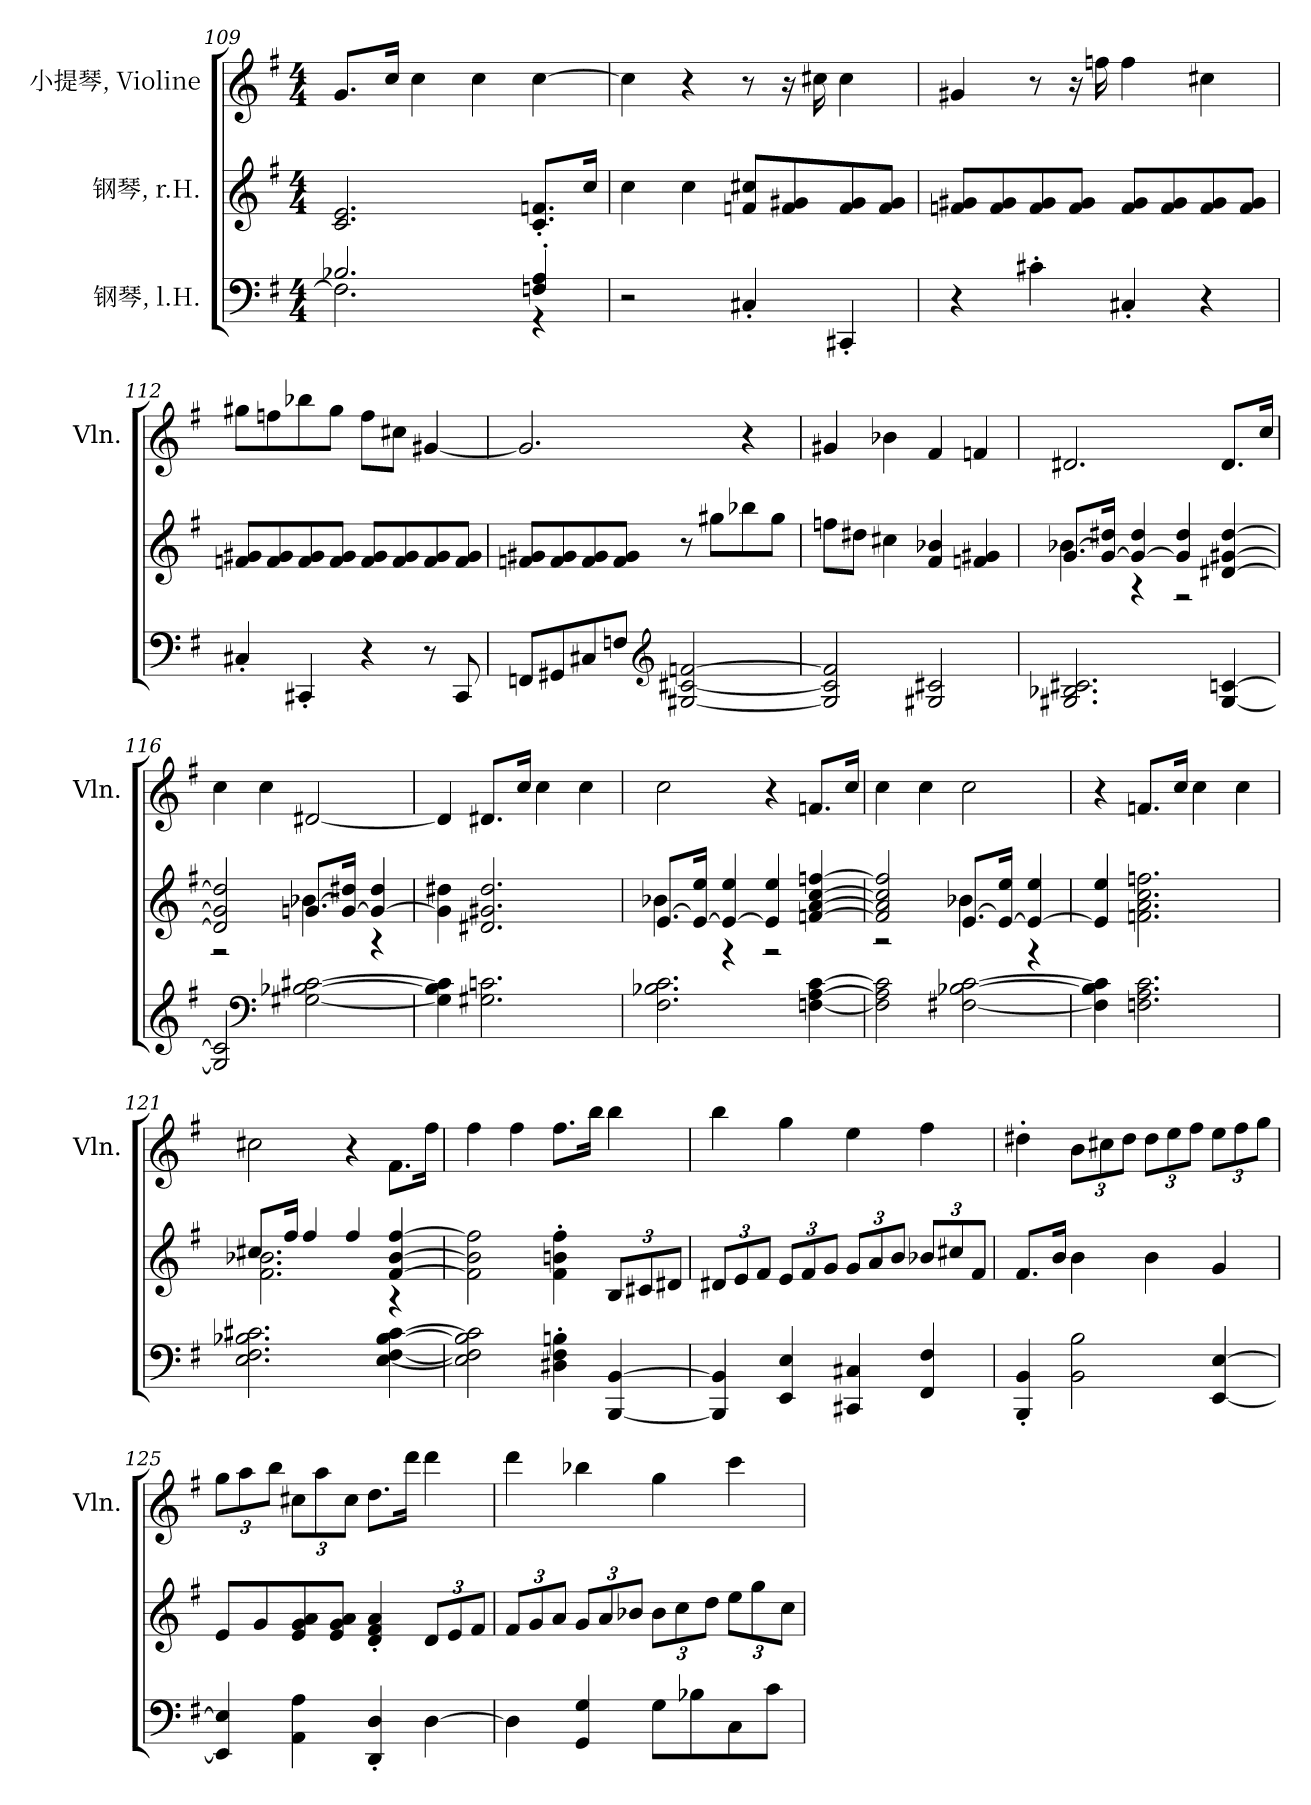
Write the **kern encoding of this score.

**kern	**kern	**kern
*part3	*part2	*part1
*staff3	*staff2	*staff1
*I"钢琴, l.H.	*I"钢琴, r.H.	*I"小提琴, Violine
*	*	*I'Vln.
!!LO:LB:g=z
*clefF4	*clefG2	*clefG2
*k[f#]	*k[f#]	*k[f#]
*M4/4	*M4/4	*M4/4
=109	=109	=109
*^	*	*
2.B-X/	2.F\]	2.c/ 2.e/	8.g/L
.	.	.	16cc/Jk
.	.	.	4cc\
.	.	.	4cc\
4Fn/' 4A/'	4r	8.c/' 8.fn/'L	[4cc\
.	.	16cc/Jk	.
*v	*v	*	*
=110	=110	=110
2r	4cc\	4cc\]
.	4cc\	4r
4C#X'/	8fn/ 8cc#X/L	8r
.	8f/ 8g#X/	16r
.	.	16cc#X\
4CC#X'/	8f/ 8g#/	4cc#\
.	8f/ 8g#/J	.
=111	=111	=111
4r	8fn/ 8g#X/L	4g#X/
.	8f/ 8g#/	.
4c#X'\	8f/ 8g#/	8r
.	8f/ 8g#/J	16r
.	.	16ffn\
4C#X'/	8f/ 8g#/L	4ff\
.	8f/ 8g#/	.
4r	8f/ 8g#/	4cc#X\
.	8f/ 8g#/J	.
!!LO:LB:g=z
=112	=112	=112
4C#X'/	8fn/ 8g#X/L	8gg#X\L
.	8f/ 8g#/	8ffn\
4CC#X'/	8f/ 8g#/	8bb-X\
.	8f/ 8g#/J	8gg#\J
4r	8f/ 8g#/L	8ff\L
.	8f/ 8g#/	8cc#X\J
8r	8f/ 8g#/	[4g#X/
8CC#/	8f/ 8g#/J	.
=113	=113	=113
8FFn/L	8fn/ 8g#X/L	2.g#/]
8GG#X/	8f/ 8g#/	.
8C#X/	8f/ 8g#/	.
8Fn/J	8f/ 8g#/J	.
*clefG2	*	*
[2G#X/ [2c#X/ [2fn/	8r	.
.	8gg#X\L	.
.	8bb-X\	4r
.	8gg#\J	.
=114	=114	=114
2G#/] 2c#/] 2f/]	8ffn\L	4g#X/
.	8dd#X\J	.
.	4cc#X\	4b-X\
2G#X/ 2c#X/	4f#/ 4b-X/	4f#/
.	4fn/ 4g#X/	4fn/
!!LO:PB:g=z
=115	=115	=115
*	*^	*
2.G#X/ 2.B-X/ 2.c#X/	[8.g/L	4b-X\	2.d#X/
.	16g/_ 16dd#X/Jk	.	.
.	4g/_ 4dd#/	4r	.
.	4g/] 4dd#/	2r	.
[4G#/ [4cn/	[4d#X/ [4g#X/ [4dd#/	.	8.d#/L
.	.	.	16cc/Jk
=116	=116	=116	=116
2G#/] 2c/]	2d#/] 2g#/] 2dd#/]	2r	4cc\
.	.	.	4cc\
*clefF4	*	*	*
[2G#X\ [2B-X\ [2c#X\	[8.gn/L	4b-X\	[2d#X/
.	16g/_ 16dd#X/Jk	.	.
.	4g/_ 4dd#/	4r	.
*	*v	*v	*
=117	=117	=117
4G#\] 4B-\] 4c#\]	4g\] 4dd#X\	4d#/]
2.G#X\ 2.cn\	2.d#X/ 2.g#X/ 2.dd#/	8.d#X/L
.	.	16cc/Jk
.	.	4cc\
.	.	4cc\
!!LO:LB:g=z
=118	=118	=118
*	*^	*
2.F#\ 2.B-X\ 2.c\	[8.e/L	4b-X\	2cc\
.	16e/_ 16ee/Jk	.	.
.	4e/_ 4ee/	4r	.
.	4e/] 4ee/	2r	4r
[4Fn\ [4A\ [4c\	[4fn/ [4a/ [4cc/ [4ffn/	.	8.fn/L
.	.	.	16cc/Jk
=119	=119	=119	=119
2F\] 2A\] 2c\]	2f/] 2a/] 2cc/] 2ff/]	2r	4cc\
.	.	.	4cc\
[2F#X\ [2B-X\ [2c\	[8.e/L	4b-X\	2cc\
.	16e/_ 16ee/Jk	.	.
.	4e/_ 4ee/	4r	.
*	*v	*v	*
=120	=120	=120
4F#\] 4B-\] 4c\]	4e/] 4ee/	4r
2.Fn\ 2.A\ 2.c\	2.fn\ 2.a\ 2.cc\ 2.ffn\	8.fn/L
.	.	16cc/Jk
.	.	4cc\
.	.	4cc\
=121	=121	=121
*	*^	*
2.E\ 2.F#\ 2.B-X\ 2.c#X\	8.cc#X/L	2.f#\ 2.b-X\	2cc#X\
.	16ff#/Jk	.	.
.	4ff#/	.	.
.	4ff#/	.	4r
[4E\ [4F#\ [4B-\ [4c#\	[4f#/ [4b-/ [4ff#/	4r	8.f#\L
.	.	.	16ff#\Jk
*	*v	*v	*
!!LO:LB:g=z
=122	=122	=122
2E\] 2F#\] 2B-\] 2c#\]	2f#\] 2b-\] 2ff#\]	4ff#\
.	.	4ff#\
4D#X\' 4F#\' 4Bn\'	4f#\' 4bn\' 4ff#\'	8.ff#\L
.	.	16bb\Jk
*	*Xbrackettup	*
[4BBB/ [4BB/	12B/L	4bb\
.	12c#X/	.
.	12d#X/J	.
=123	=123	=123
4BBB/] 4BB/]	12d#X/L	4bb\
.	12e/	.
.	12f#/J	.
4EE/ 4E/	12e/L	4gg\
.	12f#/	.
.	12g/J	.
4CC#X/ 4C#X/	12g/L	4ee\
.	12a/	.
.	12b/J	.
4FF#/ 4F#/	12b-X/L	4ff#\
.	12cc#X/	.
.	12f#/J	.
=124	=124	=124
4BBB/' 4BB/'	8.f#/L	4dd#X'\
.	16b/Jk	.
*	*	*Xbrackettup
2BB\ 2B\	4b\	12b\L
.	.	12cc#X\
.	.	12dd#\J
.	4b\	12dd#\L
.	.	12ee\
.	.	12ff#\J
[4EE/ [4E/	4g/	12ee\L
.	.	12ff#\
.	.	12gg\J
!!LO:LB:g=z
=125	=125	=125
4EE/] 4E/]	8e/L	12gg\L
.	.	12aa\
.	8g/	.
.	.	12bb\J
4AA\ 4A\	8e/ 8g/ 8a/	12cc#X\L
.	.	12aa\
.	8e/ 8g/ 8a/J	.
.	.	12cc#\J
4DD/' 4D/'	4d/' 4f#/' 4a/'	8.dd\L
.	.	16ddd\Jk
[4D\	12d/L	4ddd\
.	12e/	.
.	12f#/J	.
=126	=126	=126
4D\]	12f#/L	4ddd\
.	12g/	.
.	12a/J	.
4GG/ 4G/	12g/L	4bb-X\
.	12a/	.
.	12b-X/J	.
8G\L	12b-\L	4gg\
.	12cc\	.
8B-X\	.	.
.	12dd\J	.
8C\	12ee\L	4ccc\
.	12gg\	.
8c\J	.	.
.	12cc\J	.
=	=	=
*-	*-	*-
